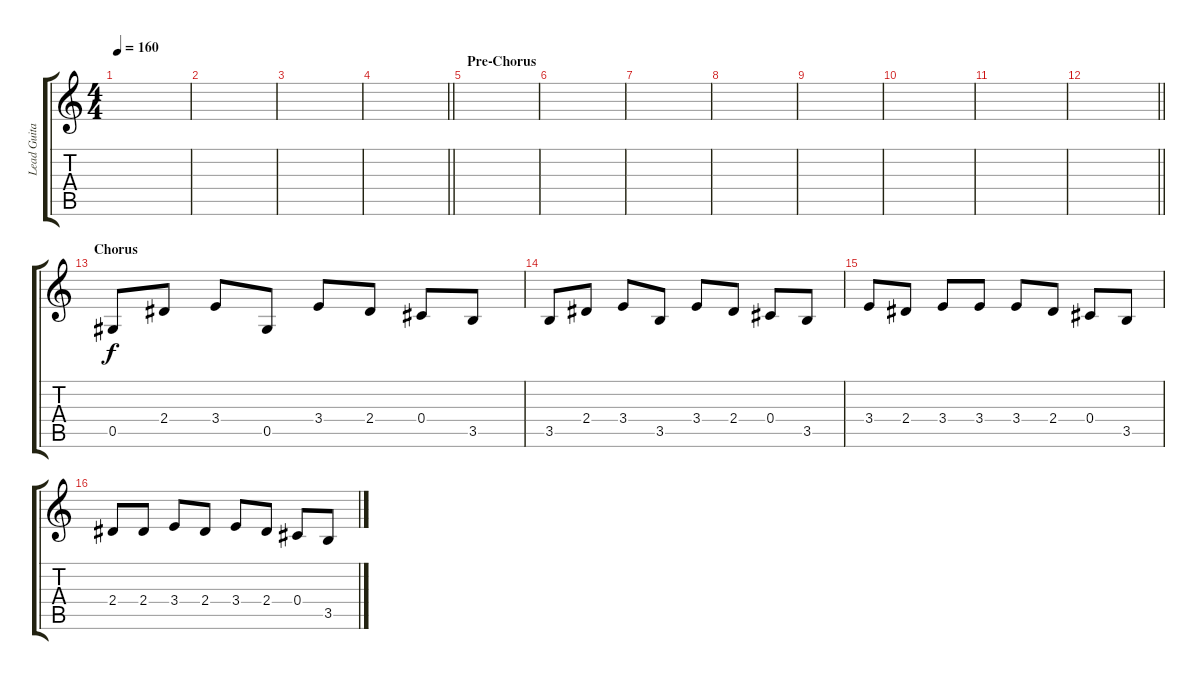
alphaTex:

\track ("Lead Guitar" "Lead Guita") {instrument distortionguitar}
\staff {score tabs}
\tuning (Eb4 Bb3 Gb3 Db3 Ab2 Db2) {hide}
\ts (4 4)
\tempo 160
\clef g2
\ks c
|
|
|
\barLineRight lightlight
|
\section ("" "Pre-Chorus")
|
|
|
|
|
|
|
\barLineRight lightlight
|
\section ("" "Chorus")
0.5.8 2.4.8 3.4.8 0.5.8 3.4.8 2.4.8 0.4.8 3.5.8 |
3.5.8 2.4.8 3.4.8 3.5.8 3.4.8 2.4.8 0.4.8 3.5.8 |
3.4.8 2.4.8 3.4.8 3.4.8 3.4.8 2.4.8 0.4.8 3.5.8 |
2.4.8 2.4.8 3.4.8 2.4.8 3.4.8 2.4.8 0.4.8 3.5.8
